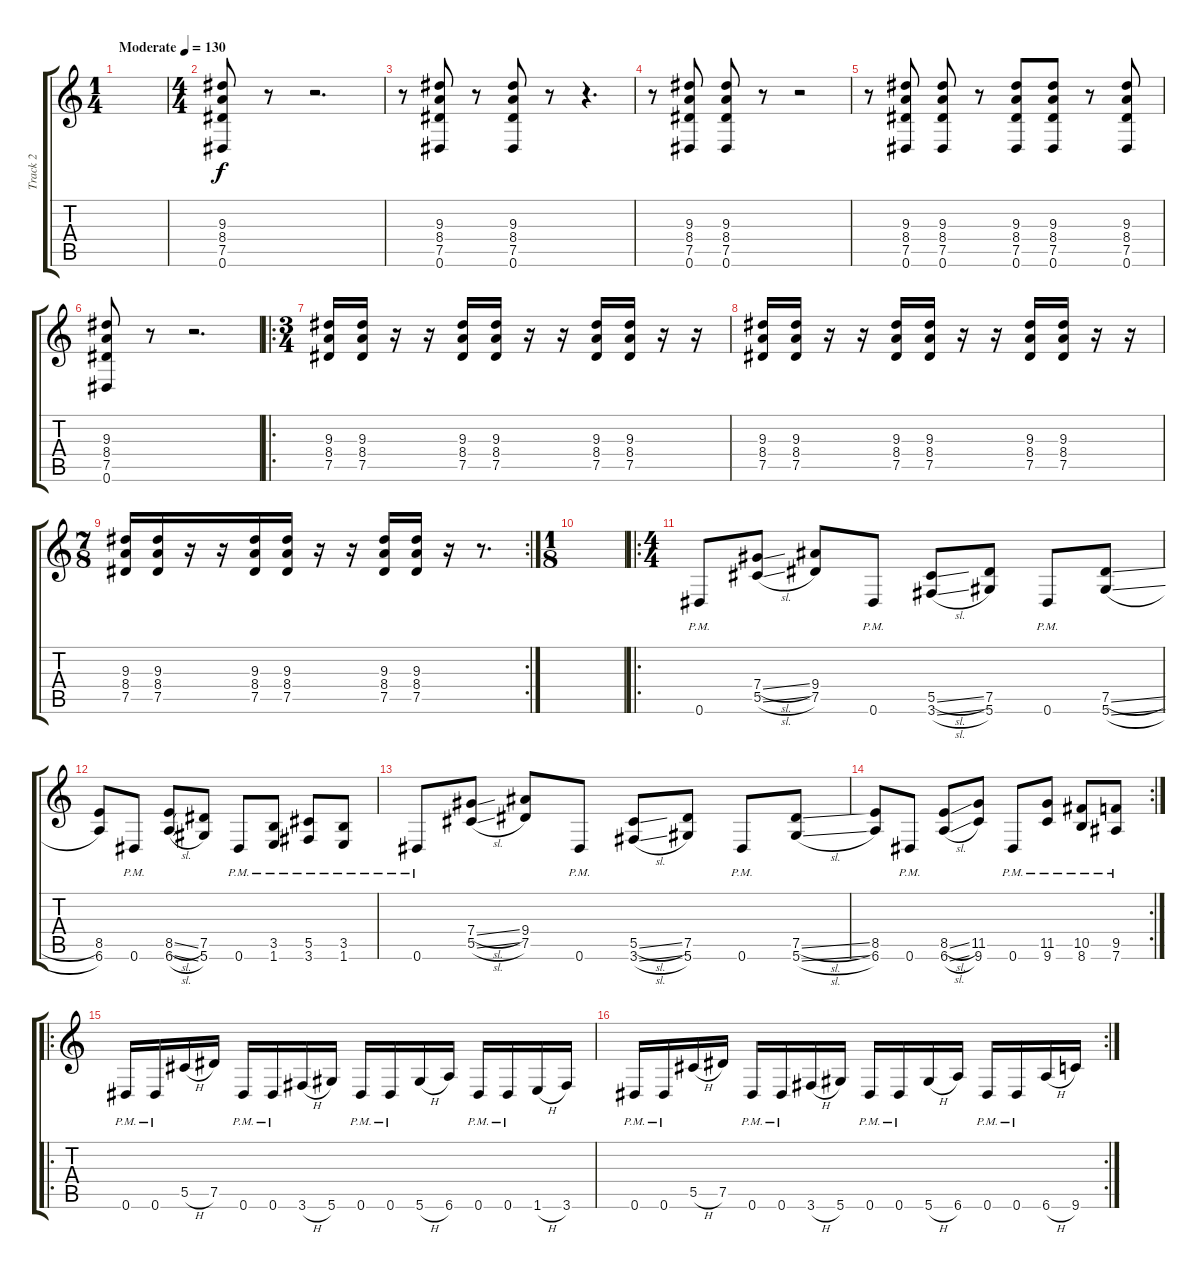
\track ("Track 2" "Track 2") {instrument distortionguitar}
\staff {score tabs}
\tuning (Eb4 Bb3 Gb3 Db3 Ab2 Eb2) {hide}
\ts (1 4)
\tempo (130 "Moderate")
\clef g2
\ks c
|
\ts (4 4)
(9.3 8.4 7.5 0.6).8 r.8 r.2{d} |
r.8 (9.3 8.4 7.5 0.6).8 r.8 (9.3 8.4 7.5 0.6).8 r.8 r.4{d} |
r.8 (9.3 8.4 7.5 0.6).8 (9.3 8.4 7.5 0.6).8 r.8 r.2 |
r.8 (9.3 8.4 7.5 0.6).8 (9.3 8.4 7.5 0.6).8 r.8 (9.3 8.4 7.5 0.6).8 (9.3 8.4 7.5 0.6).8 r.8 (9.3 8.4 7.5 0.6).8 |
(9.3 8.4 7.5 0.6).8 r.8 r.2{d} |
\ro
\ts (3 4)
(9.3 8.4 7.5).16 (9.3 8.4 7.5).16 r.16 r.16 (9.3 8.4 7.5).16 (9.3 8.4 7.5).16 r.16 r.16 (9.3 8.4 7.5).16 (9.3 8.4 7.5).16 r.16 r.16 |
(9.3 8.4 7.5).16 (9.3 8.4 7.5).16 r.16 r.16 (9.3 8.4 7.5).16 (9.3 8.4 7.5).16 r.16 r.16 (9.3 8.4 7.5).16 (9.3 8.4 7.5).16 r.16 r.16 |
\rc 2
\ts (7 8)
(9.3 8.4 7.5).16 (9.3 8.4 7.5).16 r.16 r.16 (9.3 8.4 7.5).16 (9.3 8.4 7.5).16 r.16 r.16 (9.3 8.4 7.5).16 (9.3 8.4 7.5).16 r.16 r.8{d} |
\ts (1 8)
|
\ro
\ts (4 4)
0.6{pm}.8 (7.4{sl} 5.5{sl}).8 (9.4 7.5).8 0.6{pm}.8 (5.5{sl} 3.6{sl}).8 (7.5 5.6).8 0.6{pm}.8 (7.5{sl} 5.6{sl}).8 |
(8.5 6.6).8 0.6{pm}.8 (8.5{sl} 6.6{sl}).8 (7.5 5.6).8 0.6{pm}.8 (3.5{pm} 1.6{pm}).8 (5.5{pm} 3.6{pm}).8 (3.5{pm} 1.6{pm}).8 |
0.6{pm}.8 (7.4{sl} 5.5{sl}).8 (9.4 7.5).8 0.6{pm}.8 (5.5{sl} 3.6{sl}).8 (7.5 5.6).8 0.6{pm}.8 (7.5{sl} 5.6{sl}).8 |
\rc 2
(8.5 6.6).8 0.6{pm}.8 (8.5{sl} 6.6{sl}).8 (11.5 9.6).8 0.6{pm}.8 (11.5{pm} 9.6{pm}).8 (10.5{pm} 8.6{pm}).8 (9.5{pm} 7.6{pm}).8 |
\ro
0.6{pm}.16 0.6{pm}.16 5.5{h}.16 7.5.16 0.6{pm}.16 0.6{pm}.16 3.6{h}.16 5.6.16 0.6{pm}.16 0.6{pm}.16 5.6{h}.16 6.6.16 0.6{pm}.16 0.6{pm}.16 1.6{h}.16 3.6.16 |
\rc 2
0.6{pm}.16 0.6{pm}.16 5.5{h}.16 7.5.16 0.6{pm}.16 0.6{pm}.16 3.6{h}.16 5.6.16 0.6{pm}.16 0.6{pm}.16 5.6{h}.16 6.6.16 0.6{pm}.16 0.6{pm}.16 6.6{h}.16 9.6.16
